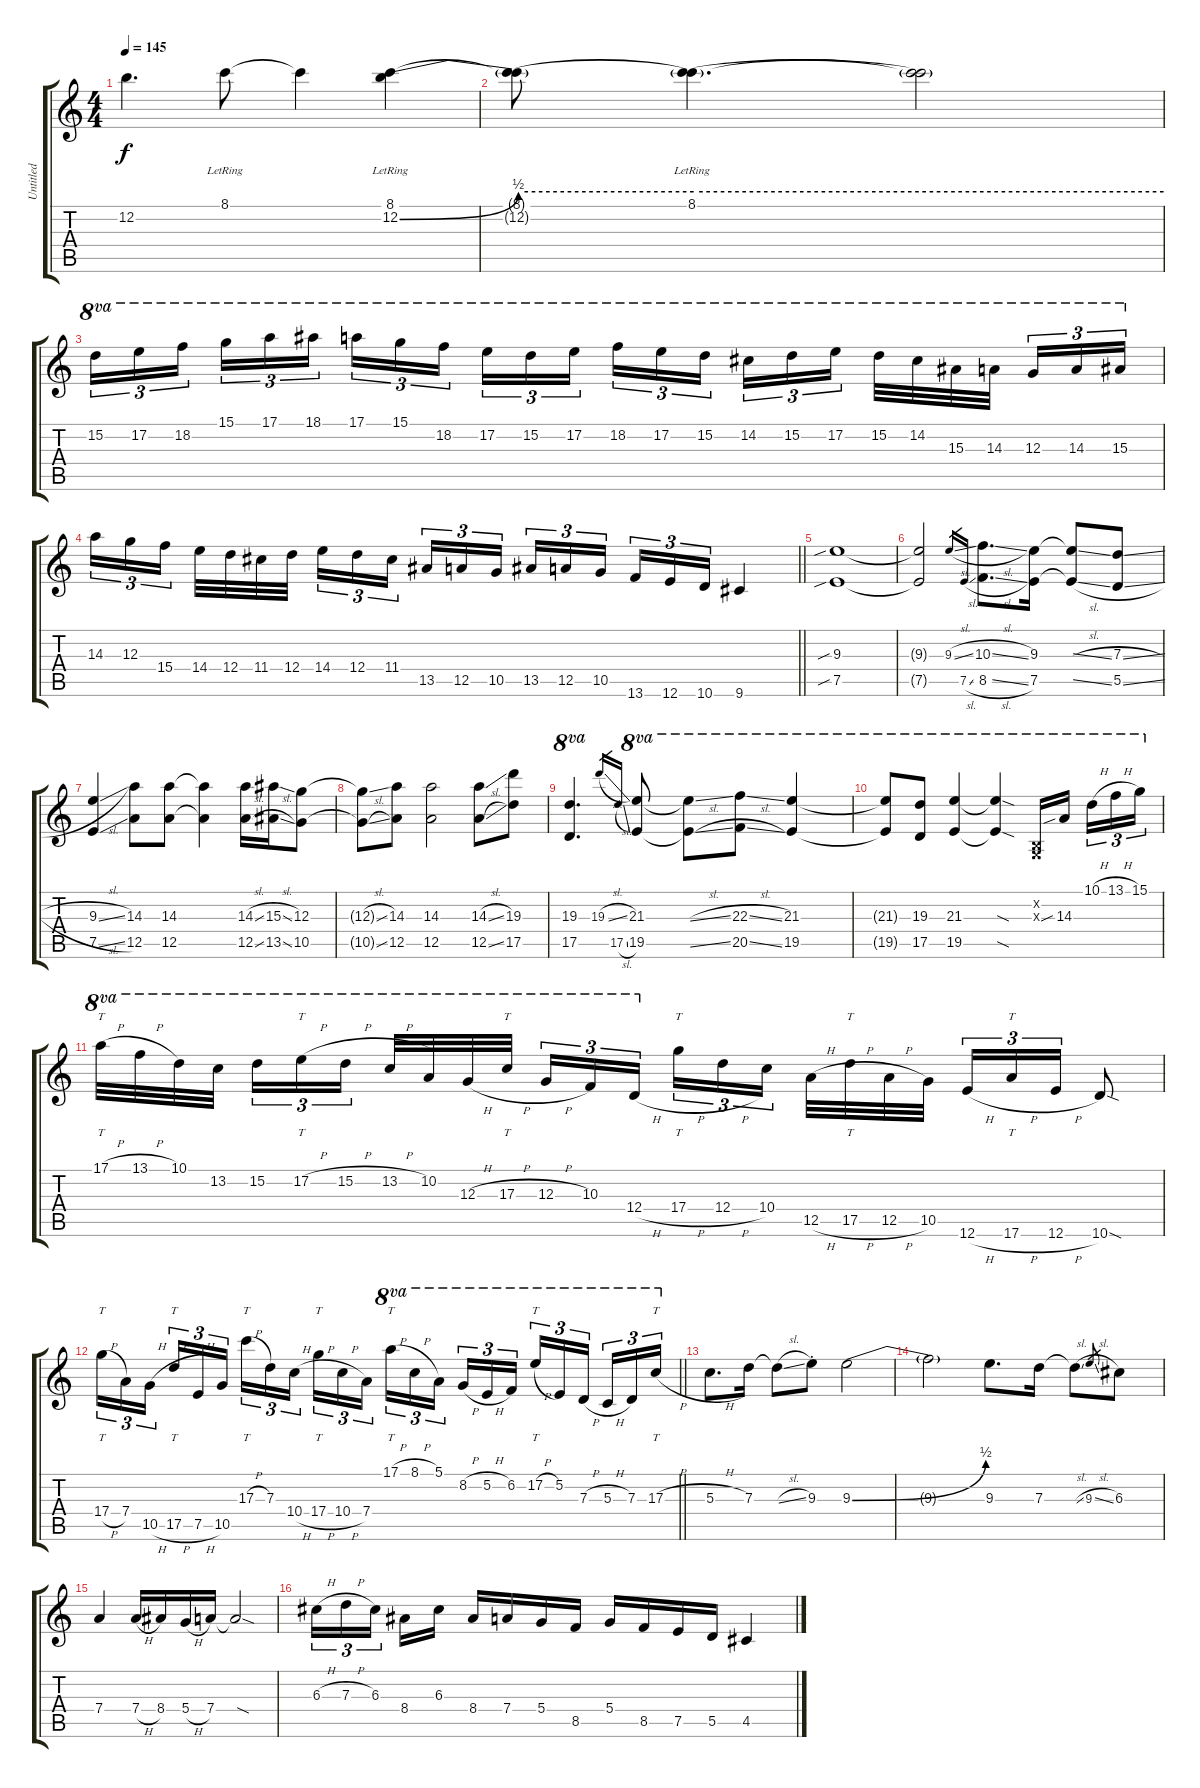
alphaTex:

\track ("Untitled" "Untitled") {instrument overdrivenguitar}
\staff {score tabs}
\tuning (E4 B3 G3 D3 A2 E2) {hide}
\ts (4 4)
\tempo 145
\clef g2
\ks c
12.2.4{d dy f instrument overdrivenguitar} 8.1{lr}.8 8.1{t}.4 (8.1{lr} 12.2{be (bend 0 0 60 2) lr}).4 |
(8.1{t} 12.2{be (hold 0 2 60 2) t}).8 (8.1{lr} 12.2{be (hold 0 2 60 2) t}).4{d} (8.1{t} 12.2{t}).2 |
15.2.16{tu (3 2) ot 8va} 17.2.16{tu (3 2) ot 8va} 18.2.16{tu (3 2) ot 8va beam splitsecondary} 15.1.16{tu (3 2) ot 8va} 17.1.16{tu (3 2) ot 8va} 18.1.16{tu (3 2) ot 8va} 17.1.16{tu (3 2) ot 8va} 15.1.16{tu (3 2) ot 8va} 18.2.16{tu (3 2) ot 8va beam splitsecondary} 17.2.16{tu (3 2) ot 8va} 15.2.16{tu (3 2) ot 8va} 17.2.16{tu (3 2) ot 8va} 18.2.16{tu (3 2) ot 8va} 17.2.16{tu (3 2) ot 8va} 15.2.16{tu (3 2) ot 8va beam splitsecondary} 14.2.16{tu (3 2) ot 8va} 15.2.16{tu (3 2) ot 8va} 17.2.16{tu (3 2) ot 8va} 15.2.32{ot 8va} 14.2.32{ot 8va} 15.3.32{ot 8va} 14.3.32{ot 8va beam splitsecondary} 12.3.16{tu (3 2) ot 8va} 14.3.16{tu (3 2) ot 8va} 15.3.16{tu (3 2) ot 8va} |
\barLineRight lightlight
14.3.16{tu (3 2)} 12.3.16{tu (3 2)} 15.4.16{tu (3 2) beam splitsecondary} 14.4.32 12.4.32 11.4.32 12.4.32 14.4.16{tu (3 2)} 12.4.16{tu (3 2)} 11.4.16{tu (3 2) beam splitsecondary} 13.5.16{tu (3 2)} 12.5.16{tu (3 2)} 10.5.16{tu (3 2)} 13.5.16{tu (3 2)} 12.5.16{tu (3 2)} 10.5.16{tu (3 2) beam splitsecondary} 13.6.16{tu (3 2)} 12.6.16{tu (3 2)} 10.6.16{tu (3 2)} 9.6.4 |
(9.3{sib} 7.5{sib}).1 |
(9.3{t} 7.5{t}).2 9.3{sl}.16{gr} 7.5{sl}.16{gr} (10.3{sl} 8.5{sl}).8{d} (9.3 7.5).16 (9.3{sl t} 7.5{sl t}).8 (7.3{sl} 5.5{sl}).8 |
(9.3{sl} 7.5{sl}).4 (14.3 12.5).8 (14.3 12.5).8 (14.3{t} 12.5{t}).4 (14.3{sl} 12.5{sl}).16 (15.3{sl} 13.5{sl}).16 (12.3 10.5).8 |
(12.3{sl t} 10.5{sl t}).8 (14.3 12.5).8 (14.3 12.5).2 (14.3{sl} 12.5{sl}).8 (19.3 17.5).8 |
(19.3 17.5).4{d ot 8va} 19.3{sl}.16{gr} 17.5{sl}.16{gr} (21.3 19.5).8{ot 8va} (21.3{sl t} 19.5{sl t}).8{ot 8va} (22.3{sl} 20.5{sl}).8{ot 8va} (21.3 19.5).4{ot 8va} |
(21.3{t} 19.5{t}).8{ot 8va} (19.3 17.5).8{ot 8va} (21.3 19.5).4{ot 8va} (21.3{sod t} 19.5{sod t}).4{ot 8va} (0.2{x} 0.3{x}).16{ot 8va} 14.3{sib}.16{ot 8va beam splitsecondary} 10.1{h}.16{tu (3 2) ot 8va} 13.1{h}.16{tu (3 2) ot 8va} 15.1.16{tu (3 2) ot 8va} |
17.1{h}.32{tt ot 8va} 13.1{h}.32{ot 8va} 10.1.32{ot 8va} 13.2.32{ot 8va beam splitsecondary} 15.2.16{tu (3 2) ot 8va} 17.2{h}.16{tt tu (3 2) ot 8va} 15.2{h}.16{tu (3 2) ot 8va} 13.2{h}.32{ot 8va} 10.2.32{ot 8va} 12.3{h}.32{ot 8va} 17.3{h}.32{tt ot 8va beam splitsecondary} 12.3{h}.16{tu (3 2) ot 8va} 10.3.16{tu (3 2) ot 8va} 12.4{h}.16{tu (3 2) ot 8va} 17.4{h}.16{tt tu (3 2)} 12.4{h}.16{tu (3 2)} 10.4.16{tu (3 2) beam splitsecondary} 12.5{h}.32 17.5{h}.32{tt} 12.5{h}.32 10.5.32 12.6{h}.16{tu (3 2)} 17.6{h}.16{tt tu (3 2)} 12.6{h}.16{tu (3 2)} 10.6{sod}.8 |
\barLineRight lightlight
17.4{h}.16{tt tu (3 2)} 7.4.16{tu (3 2)} 10.5{h}.16{tu (3 2) beam splitsecondary} 17.5{h}.16{tt tu (3 2)} 7.5{h}.16{tu (3 2)} 10.5.16{tu (3 2)} 17.3{h}.16{tt tu (3 2)} 7.3.16{tu (3 2)} 10.4{h}.16{tu (3 2) beam splitsecondary} 17.4{h}.16{tt tu (3 2)} 10.4{h}.16{tu (3 2)} 7.4.16{tu (3 2)} 17.1{h}.16{tt tu (3 2) ot 8va} 8.1{h}.16{tu (3 2) ot 8va} 5.1.16{tu (3 2) ot 8va beam splitsecondary} 8.2{h}.16{tu (3 2) ot 8va} 5.2{h}.16{tu (3 2) ot 8va} 6.2.16{tu (3 2) ot 8va} 17.2{h}.16{tt tu (3 2) ot 8va} 5.2.16{tu (3 2) ot 8va} 7.3{h}.16{tu (3 2) ot 8va beam splitsecondary} 5.3{h}.16{tu (3 2) ot 8va} 7.3.16{tu (3 2) ot 8va} 17.3{h}.16{tt tu (3 2) ot 8va} |
5.3{h}.8{d} 7.3.16 7.3{sl t}.8 9.3{st}.8 9.3{be (bend 0 0 60 2)}.2 |
9.3{t}.2 9.3.8{d} 7.3.16 7.3{sl t}.8 9.3{sl}.8{gr} 6.3.8 |
7.4.4 7.4{h}.16 8.4.16 5.4{h}.16 7.4.16 7.4{sod t}.2 |
6.3{h}.16{tu (3 2)} 7.3{h}.16{tu (3 2)} 6.3.16{tu (3 2) beam splitsecondary} 8.4.16 6.3.16 8.4.16 7.4.16 5.4.16 8.5.16 5.4.16 8.5.16 7.5.16 5.5.16 4.5.4
